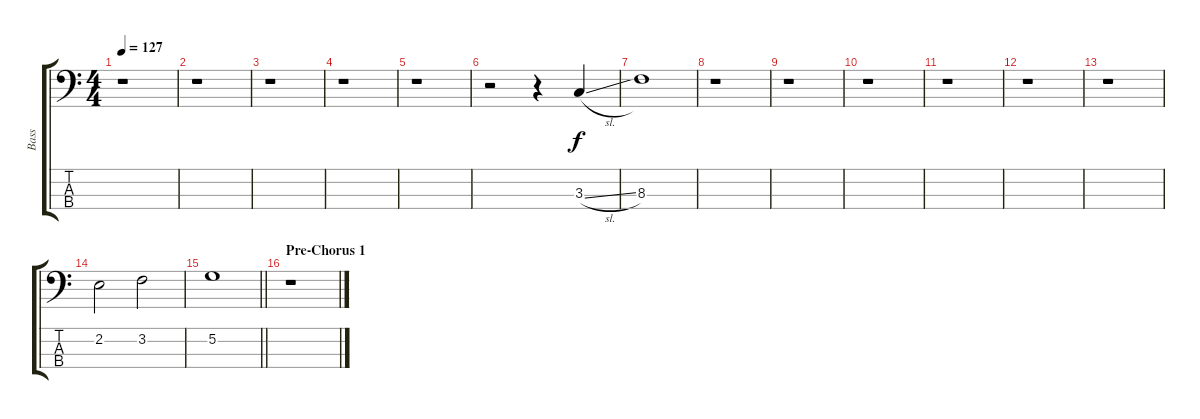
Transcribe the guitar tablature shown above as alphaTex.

\track ("Bass" "Bass") {instrument electricbassfinger}
\staff {score tabs}
\tuning (G2 D2 A1 E1) {hide}
\ts (4 4)
\tempo 127
\clef f4
\ks c
r.1{dy f} |
r.1 |
r.1 |
r.1 |
r.1 |
r.2 r.4 3.3{sl}.4 |
8.3.1 |
r.1 |
r.1 |
r.1 |
r.1 |
r.1 |
r.1 |
2.2.2 3.2.2 |
\barLineRight lightlight
5.2.1 |
\section ("" "Pre-Chorus 1")
r.1
